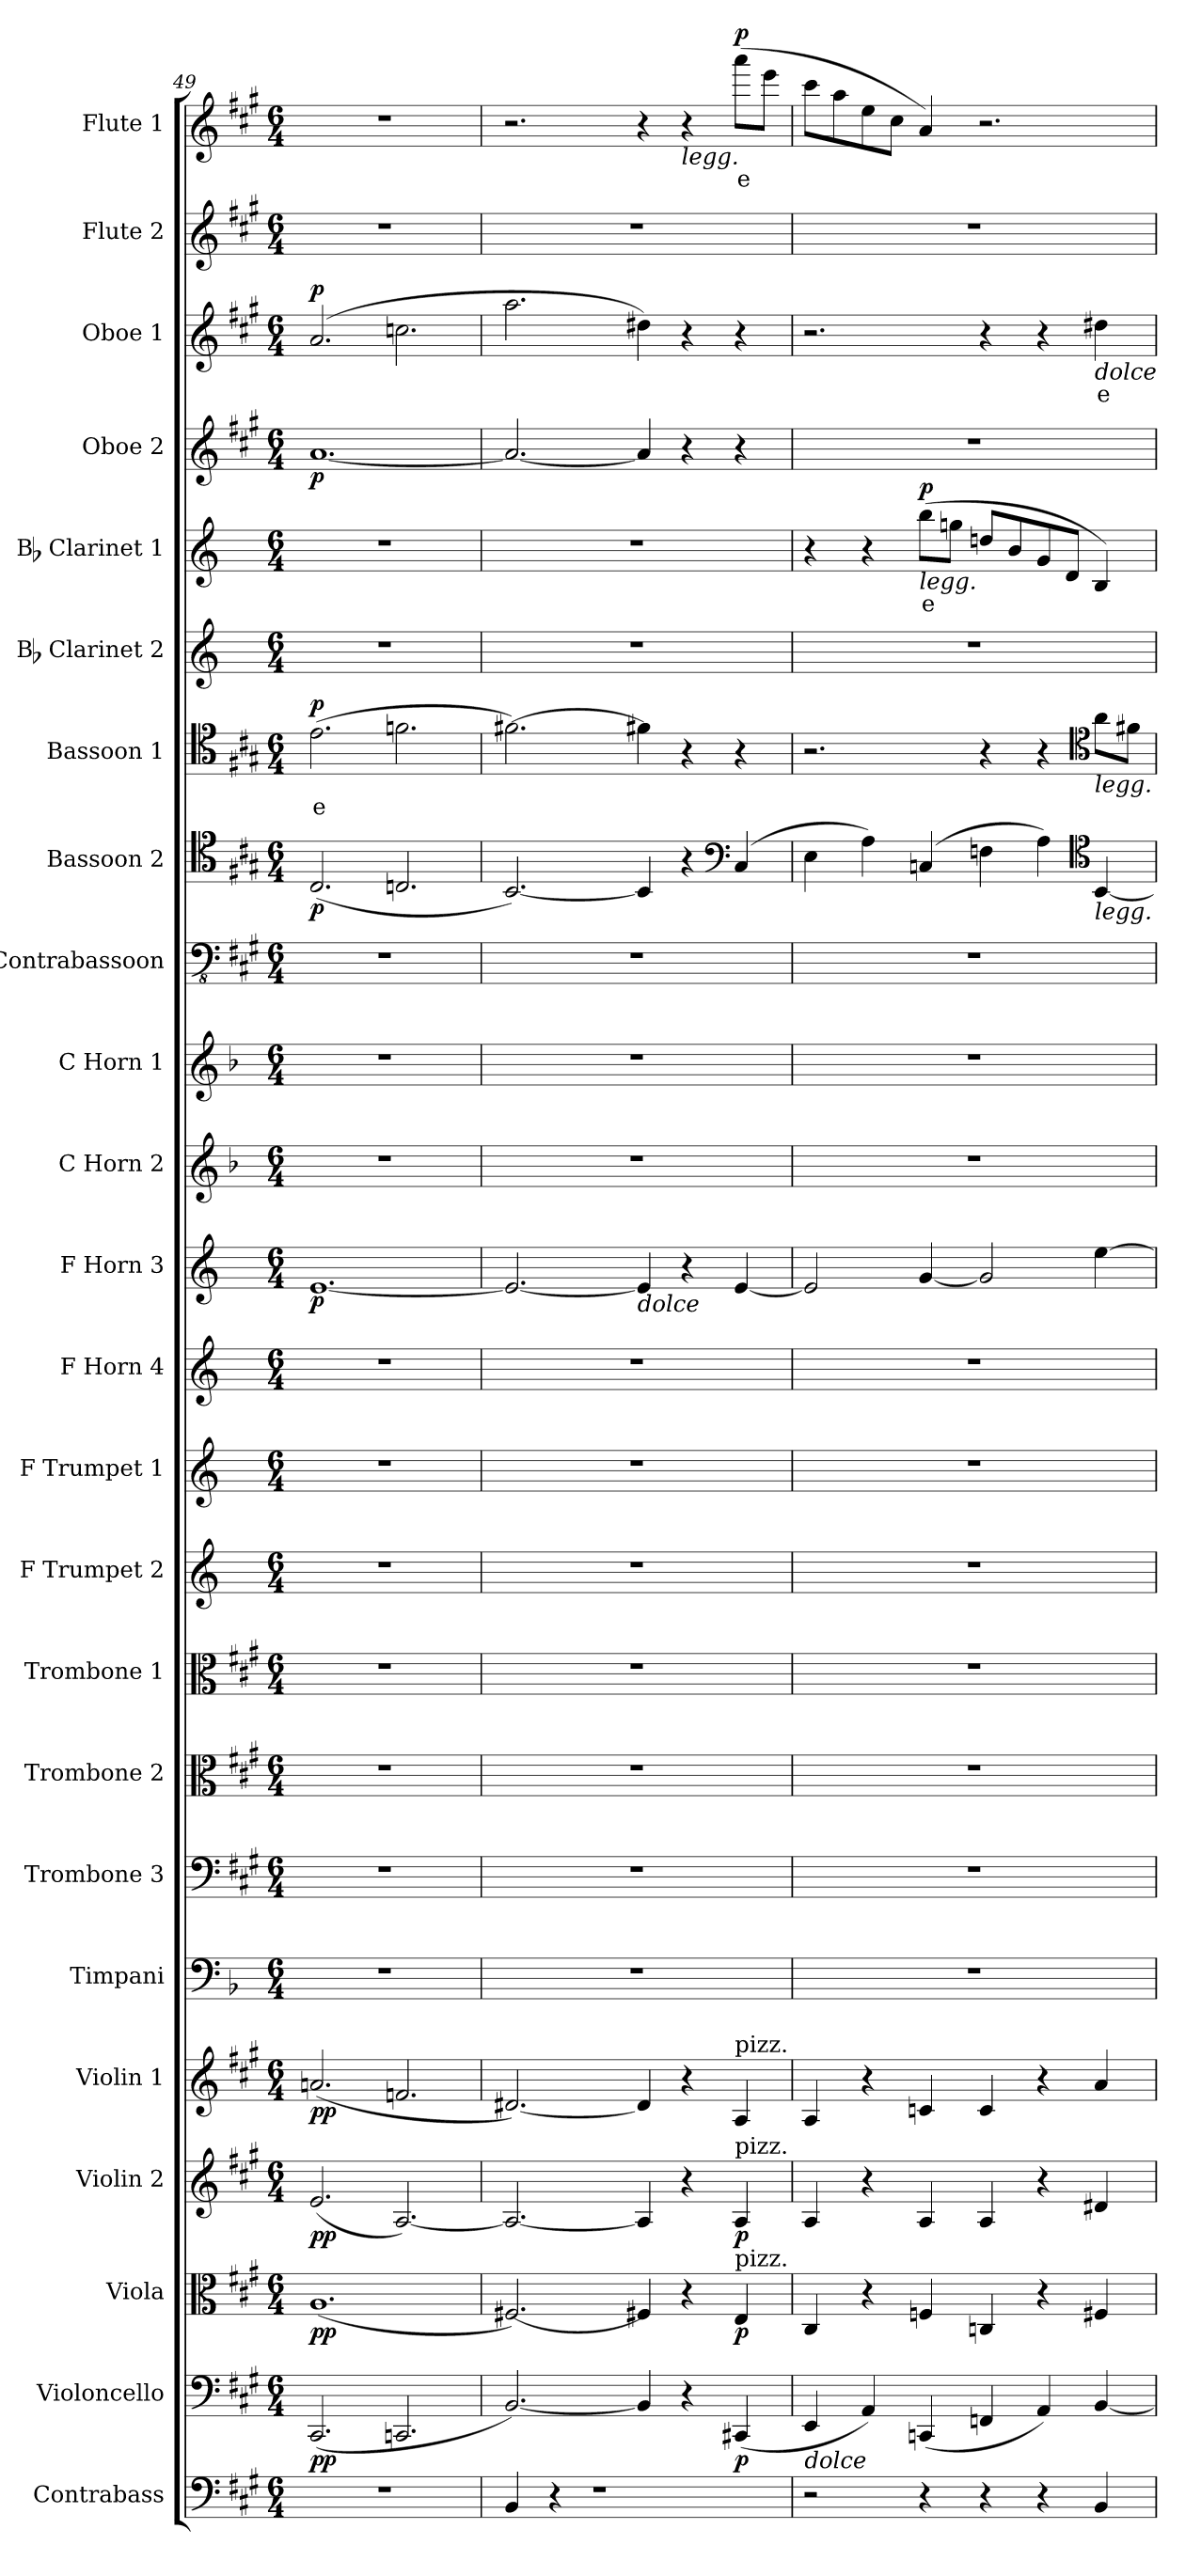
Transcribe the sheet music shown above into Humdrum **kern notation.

**kern	**kern	**dynam	**kern	**dynam	**kern	**dynam	**kern	**dynam	**kern	**kern	**kern	**kern	**kern	**kern	**kern	**kern	**dynam	**kern	**kern	**kern	**kern	**dynam	**kern	**text	**dynam	**kern	**kern	**text	**dynam	**kern	**dynam	**kern	**text	**dynam	**kern	**kern	**text	**dynam
*part24	*part23	*part23	*part22	*part22	*part21	*part21	*part20	*part20	*part19	*part18	*part17	*part16	*part15	*part14	*part13	*part12	*part12	*part11	*part10	*part9	*part8	*part8	*part7	*part7	*part7	*part6	*part5	*part5	*part5	*part4	*part4	*part3	*part3	*part3	*part2	*part1	*part1	*part1
*staff24	*staff23	*staff23	*staff22	*staff22	*staff21	*staff21	*staff20	*staff20	*staff19	*staff18	*staff17	*staff16	*staff15	*staff14	*staff13	*staff12	*staff12	*staff11	*staff10	*staff9	*staff8	*staff8	*staff7	*staff7	*staff7	*staff6	*staff5	*staff5	*staff5	*staff4	*staff4	*staff3	*staff3	*staff3	*staff2	*staff1	*staff1	*staff1
*I"Contrabass	*I"Violoncello	*	*I"Viola	*	*I"Violin 2	*	*I"Violin 1	*	*I"Timpani	*I"Trombone 3	*I"Trombone 2	*I"Trombone 1	*I"F Trumpet 2	*I"F Trumpet 1	*I"F Horn 4	*I"F Horn 3	*	*I"C Horn 2	*I"C Horn 1	*I"Contrabassoon	*I"Bassoon 2	*	*I"Bassoon 1	*	*	*I"Bb Clarinet 2	*I"Bb Clarinet 1	*	*	*I"Oboe 2	*	*I"Oboe 1	*	*	*I"Flute 2	*I"Flute 1	*	*
*I'Cb	*I'Vc	*	*I'Vla	*	*I'Vln 2	*	*I'Vln 1	*	*I'Timp	*I'Trb 3	*I'Trb 2	*I'Trb 1	*I'Tpt 2	*I'Tpt 1	*I'Hn 4	*I'Hn 3	*	*I'Hn 2	*I'Hn 1	*I'C Bsn	*I'Bsn 2	*	*I'Bsn 1	*	*	*I'Cl 2	*I'Cl 1	*	*	*I'Ob 2	*	*I'Ob 1	*	*	*I'Fl 2	*I'Fl 1	*	*
*clefF4	*clefF4	*	*clefC3	*	*clefG2	*	*clefG2	*	*clefF4	*clefF4	*clefC3	*clefC3	*clefG2	*clefG2	*clefG2	*clefG2	*	*clefG2	*clefG2	*clefFv4	*clefC4	*	*clefC4	*	*	*clefG2	*clefG2	*	*	*clefG2	*	*clefG2	*	*	*clefG2	*clefG2	*	*
*ITrd7c12	*	*	*	*	*	*	*	*	*	*	*	*	*ITrd-3c-5	*ITrd-3c-5	*ITrd4c7	*ITrd4c7	*	*ITrd7c12	*ITrd7c12	*	*	*	*	*	*	*ITrd1c2	*ITrd1c2	*	*	*	*	*	*	*	*	*	*	*
*k[f#c#g#]	*k[f#c#g#]	*	*k[f#c#g#]	*	*k[f#c#g#]	*	*k[f#c#g#]	*	*k[b-]	*k[f#c#g#]	*k[f#c#g#]	*k[f#c#g#]	*k[b-]	*k[b-]	*k[b-]	*k[b-]	*	*k[b-]	*k[b-]	*k[f#c#g#]	*k[f#c#g#]	*	*k[f#c#g#]	*	*	*k[b-e-]	*k[b-e-]	*	*	*k[f#c#g#]	*	*k[f#c#g#]	*	*	*k[f#c#g#]	*k[f#c#g#]	*	*
*M6/4	*M6/4	*	*M6/4	*	*M6/4	*	*M6/4	*	*M6/4	*M6/4	*M6/4	*M6/4	*M6/4	*M6/4	*M6/4	*M6/4	*	*M6/4	*M6/4	*M6/4	*M6/4	*	*M6/4	*	*	*M6/4	*M6/4	*	*	*M6/4	*	*M6/4	*	*	*M6/4	*M6/4	*	*
=49	=49	=49	=49	=49	=49	=49	=49	=49	=49	=49	=49	=49	=49	=49	=49	=49	=49	=49	=49	=49	=49	=49	=49	=49	=49	=49	=49	=49	=49	=49	=49	=49	=49	=49	=49	=49	=49	=49
!	!	!LO:DY:b	!	!LO:DY:b	!	!LO:DY:b	!	!LO:DY:b	!	!	!	!	!	!	!	!	!LO:DY:b	!	!	!	!	!LO:DY:b	!	!LO:LY:b:color=#FF0000	!LO:DY:b	!	!	!	!	!	!LO:DY:b	!	!	!LO:DY:b	!	!	!	!
1.r	(2.CC#/	pp	(1.A	pp	(2.e/	pp	(2.an/	pp	1.r	1.r	1.r	1.r	1.r	1.r	1.r	[1.A	p	1.r	1.r	1.r	(2.C#/	p	(2.e\	e	p	1.r	1.r	.	.	[1.a	p	(2.a/	.	p	1.r	1.r	.	.
.	2.CCn/	.	.	.	[2.A/)	.	2.fn/	.	.	.	.	.	.	.	.	.	.	.	.	.	2.Cn/	.	2.fn\	.	.	.	.	.	.	.	.	2.ccn\	.	.	.	.	.	.
=50	=50	=50	=50	=50	=50	=50	=50	=50	=50	=50	=50	=50	=50	=50	=50	=50	=50	=50	=50	=50	=50	=50	=50	=50	=50	=50	=50	=50	=50	=50	=50	=50	=50	=50	=50	=50	=50	=50
4BBB/	[2.BB/)	.	[2.F#X/)	.	2.A/_	.	[2.d#X/)	.	1.r	1.r	1.r	1.r	1.r	1.r	1.r	2.A/_	.	1.r	1.r	1.r	[2.BB/)	.	[2.f#X\)	.	.	1.r	1.r	.	.	2.a/_	.	2.aa\	.	.	1.r	2.r	.	.
4r	.	.	.	.	.	.	.	.	.	.	.	.	.	.	.	.	.	.	.	.	.	.	.	.	.	.	.	.	.	.	.	.	.	.	.	.	.	.
1r	.	.	.	.	.	.	.	.	.	.	.	.	.	.	.	.	.	.	.	.	.	.	.	.	.	.	.	.	.	.	.	.	.	.	.	.	.	.
!	!	!	!	!	!	!	!	!	!	!	!	!	!	!	!	!LO:TX:b:i:t=dolce	!	!	!	!	!	!	!	!	!	!	!	!	!	!	!	!	!	!	!	!	!	!
.	4BB/]	.	4F#X/]	.	4A/]	.	4d#/]	.	.	.	.	.	.	.	.	4A/]	.	.	.	.	4BB/]	.	4f#X\]	.	.	.	.	.	.	4a/]	.	4dd#X\)	.	.	.	4r	.	.
!	!	!	!	!	!	!	!	!	!	!	!	!	!	!	!	!	!	!	!	!	!	!	!	!	!	!	!	!	!	!	!	!	!	!	!	!LO:TX:b:i:t=legg.	!	!
.	4r	.	4r	.	4r	.	4r	.	.	.	.	.	.	.	.	4r	.	.	.	.	4r	.	4r	.	.	.	.	.	.	4r	.	4r	.	.	.	4r	.	.
*	*	*	*	*	*	*	*	*	*	*	*	*	*	*	*	*	*	*	*	*	*clefF4	*	*	*	*	*	*	*	*	*	*	*	*	*	*	*	*	*
!	!	!	!	!	!	!	!LO:TX:a:t=pizz.	!	!	!	!	!	!	!	!	!	!	!	!	!	!	!	!	!	!	!	!	!	!	!	!	!	!	!	!	!	!	!
!	!	!	!	!	!LO:TX:a:t=pizz.	!	!	!	!	!	!	!	!	!	!	!	!	!	!	!	!	!	!	!	!	!	!	!	!	!	!	!	!	!	!	!	!	!
!	!	!	!LO:TX:a:t=pizz.	!	!	!	!	!	!	!	!	!	!	!	!	!	!	!	!	!	!	!	!	!	!	!	!	!	!	!	!	!	!	!	!	!	!	!
!	!	!LO:DY:b	!	!LO:DY:b	!	!LO:DY:b	!	!	!	!	!	!	!	!	!	!	!	!	!	!	!	!	!	!	!	!	!	!	!	!	!	!	!	!	!	!	!LO:LY:b:color=#FF0000	!LO:DY:b
.	(4CC#X/	p	4E/	p	4A/	p	4A/	.	.	.	.	.	.	.	.	[4A/	.	.	.	.	(4C#/	.	4r	.	.	.	.	.	.	4r	.	4r	.	.	.	(8aaa\L	e	p
.	.	.	.	.	.	.	.	.	.	.	.	.	.	.	.	.	.	.	.	.	.	.	.	.	.	.	.	.	.	.	.	.	.	.	.	8eee\J	.	.
=51	=51	=51	=51	=51	=51	=51	=51	=51	=51	=51	=51	=51	=51	=51	=51	=51	=51	=51	=51	=51	=51	=51	=51	=51	=51	=51	=51	=51	=51	=51	=51	=51	=51	=51	=51	=51	=51	=51
!	!LO:TX:b:i:t=dolce	!	!	!	!	!	!	!	!	!	!	!	!	!	!	!	!	!	!	!	!	!	!	!	!	!	!	!	!	!	!	!	!	!	!	!	!	!
2r	4EE/	.	4C#/	.	4A/	.	4A/	.	1.r	1.r	1.r	1.r	1.r	1.r	1.r	2A/]	.	1.r	1.r	1.r	4E\	.	2.r	.	.	1.r	4r	.	.	1.r	.	2.r	.	.	1.r	8ccc#\L	.	.
.	.	.	.	.	.	.	.	.	.	.	.	.	.	.	.	.	.	.	.	.	.	.	.	.	.	.	.	.	.	.	.	.	.	.	.	8aa\	.	.
.	4AA/)	.	4r	.	4r	.	4r	.	.	.	.	.	.	.	.	.	.	.	.	.	4A\)	.	.	.	.	.	4r	.	.	.	.	.	.	.	.	8ee\	.	.
.	.	.	.	.	.	.	.	.	.	.	.	.	.	.	.	.	.	.	.	.	.	.	.	.	.	.	.	.	.	.	.	.	.	.	.	8cc#\J	.	.
!	!	!	!	!	!	!	!	!	!	!	!	!	!	!	!	!	!	!	!	!	!	!	!	!	!	!	!LO:TX:b:i:t=legg.	!	!	!	!	!	!	!	!	!	!	!
!	!	!	!	!	!	!	!	!	!	!	!	!	!	!	!	!	!	!	!	!	!	!	!	!	!	!	!	!LO:LY:b:color=#FF0000	!LO:DY:b	!	!	!	!	!	!	!	!	!
4r	(4CCn/	.	4Fn/	.	4A/	.	4cn/	.	.	.	.	.	.	.	.	[4c/	.	.	.	.	(4Cn/	.	.	.	.	.	(8aa\L	e	p	.	.	.	.	.	.	4a/)	.	.
.	.	.	.	.	.	.	.	.	.	.	.	.	.	.	.	.	.	.	.	.	.	.	.	.	.	.	8ffn\J	.	.	.	.	.	.	.	.	.	.	.
4r	4FFn/	.	4Cn/	.	4A/	.	4c/	.	.	.	.	.	.	.	.	2c/]	.	.	.	.	4Fn\	.	4r	.	.	.	8ccn/L	.	.	.	.	4r	.	.	.	2.r	.	.
.	.	.	.	.	.	.	.	.	.	.	.	.	.	.	.	.	.	.	.	.	.	.	.	.	.	.	8a/	.	.	.	.	.	.	.	.	.	.	.
4r	4AA/)	.	4r	.	4r	.	4r	.	.	.	.	.	.	.	.	.	.	.	.	.	4A\)	.	4r	.	.	.	8f/	.	.	.	.	4r	.	.	.	.	.	.
.	.	.	.	.	.	.	.	.	.	.	.	.	.	.	.	.	.	.	.	.	.	.	.	.	.	.	8c/J	.	.	.	.	.	.	.	.	.	.	.
*	*	*	*	*	*	*	*	*	*	*	*	*	*	*	*	*	*	*	*	*	*clefC4	*	*clefC4	*	*	*	*	*	*	*	*	*	*	*	*	*	*	*
!	!	!	!	!	!	!	!	!	!	!	!	!	!	!	!	!	!	!	!	!	!	!	!	!	!	!	!	!	!	!	!	!LO:TX:b:i:t=dolce	!	!	!	!	!	!
!	!	!	!	!	!	!	!	!	!	!	!	!	!	!	!	!	!	!	!	!	!	!	!LO:TX:b:i:t=legg.	!	!	!	!	!	!	!	!	!	!	!	!	!	!	!
!	!	!	!	!	!	!	!	!	!	!	!	!	!	!	!	!	!	!	!	!	!LO:TX:b:i:t=legg.	!	!	!	!	!	!	!	!	!	!	!	!	!	!	!	!	!
!	!	!	!	!	!	!	!	!	!	!	!	!	!	!	!	!	!	!	!	!	!	!	!	!	!	!	!	!	!	!	!	!	!LO:LY:b:color=#FF0000	!	!	!	!	!
4BBB/	[4BB/	.	4F#X/	.	4d#X/	.	4a/	.	.	.	.	.	.	.	.	[4a\	.	.	.	.	[4BB/	.	8a\L	.	.	.	4A/)	.	.	.	.	4dd#X\	e	.	.	.	.	.
.	.	.	.	.	.	.	.	.	.	.	.	.	.	.	.	.	.	.	.	.	.	.	8f#X\J	.	.	.	.	.	.	.	.	.	.	.	.	.	.	.
=	=	=	=	=	=	=	=	=	=	=	=	=	=	=	=	=	=	=	=	=	=	=	=	=	=	=	=	=	=	=	=	=	=	=	=	=	=	=
*-	*-	*-	*-	*-	*-	*-	*-	*-	*-	*-	*-	*-	*-	*-	*-	*-	*-	*-	*-	*-	*-	*-	*-	*-	*-	*-	*-	*-	*-	*-	*-	*-	*-	*-	*-	*-	*-	*-
